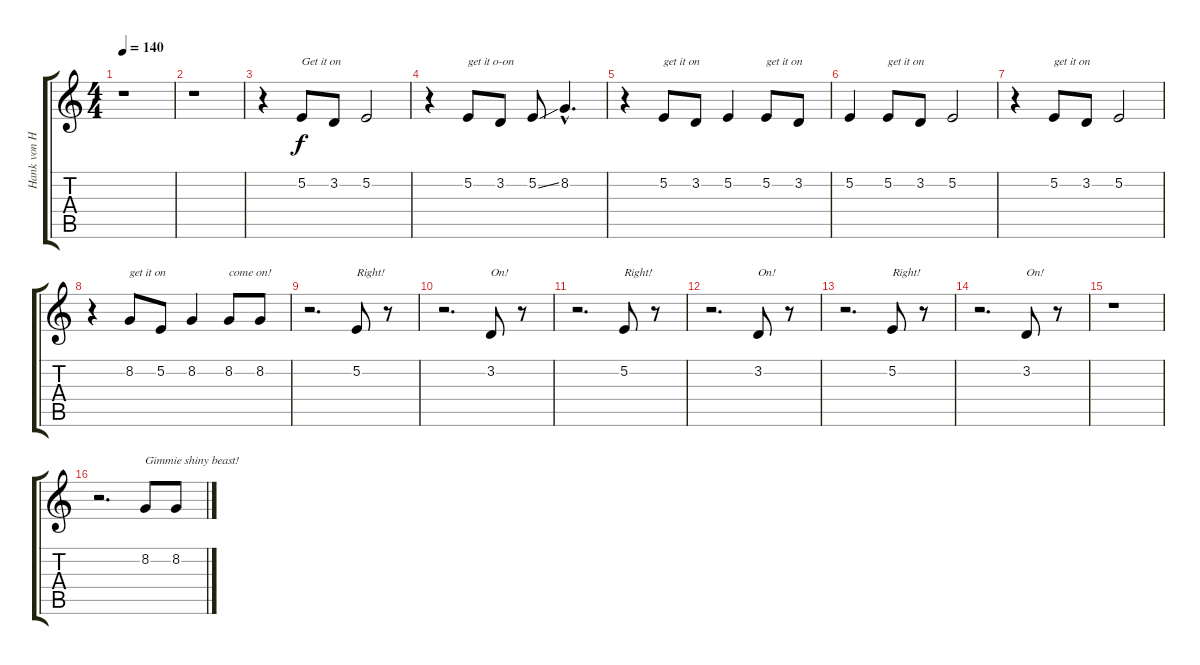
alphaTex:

\track ("Hank von Helvete" "Hank von H") {instrument viola}
\staff {score tabs}
\tuning (E4 B3 G3 D3 A2 E2) {hide}
\ts (4 4)
\tempo 140
\clef g2
\ks c
r.1{dy f} |
r.1 |
r.4 5.2.8{txt "Get it on"} 3.2.8 5.2.2 |
r.4 5.2.8{txt "get it o-on"} 3.2.8 5.2{ss}.8 8.2{hac}.4{d} |
r.4 5.2.8{txt "get it on"} 3.2.8 5.2.4 5.2.8{txt "get it on"} 3.2.8 |
5.2.4 5.2.8{txt "get it on"} 3.2.8 5.2.2 |
r.4 5.2.8{txt "get it on"} 3.2.8 5.2.2 |
r.4 8.2.8{txt "get it on"} 5.2.8 8.2.4 8.2.8{txt "come on!"} 8.2.8 |
r.2{d} 5.2.8{txt "Right! "} r.8 |
r.2{d} 3.2.8{txt "On!"} r.8 |
r.2{d} 5.2.8{txt "Right! "} r.8 |
r.2{d} 3.2.8{txt "On!"} r.8 |
r.2{d} 5.2.8{txt "Right! "} r.8 |
r.2{d} 3.2.8{txt "On!"} r.8 |
r.1 |
r.2{d} 8.2.8{txt "Gimmie shiny beast!"} 8.2.8
